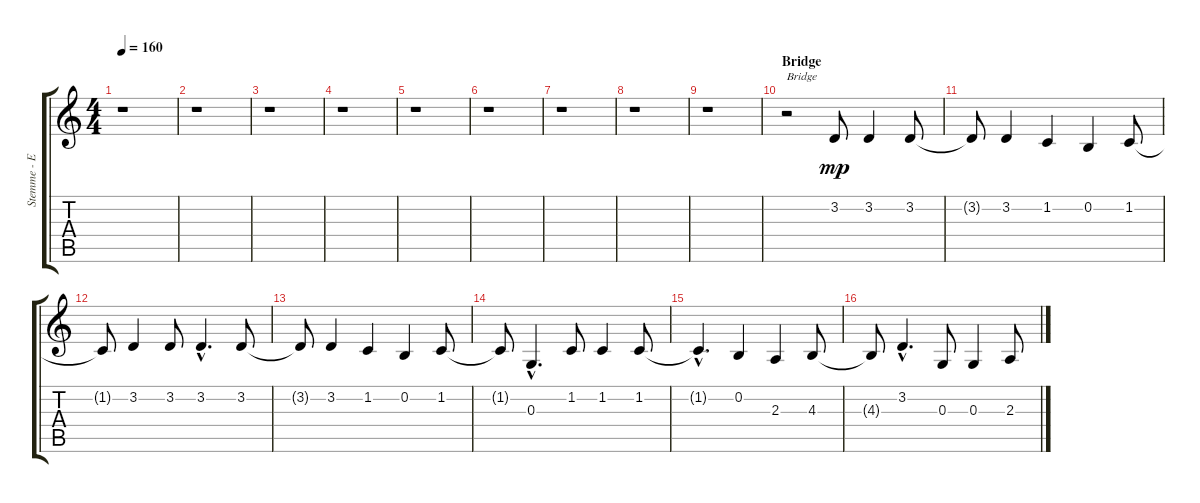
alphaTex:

\track ("Stemme - Egil" "Stemme - E") {instrument lead8bassandlead}
\staff {score tabs}
\tuning (E4 B3 G3 D3 A2 E2) {hide}
\ts (4 4)
\tempo 160
\clef g2
\ks c
r.1{dy f} |
r.1 |
r.1 |
r.1 |
r.1 |
r.1 |
r.1 |
r.1 |
r.1 |
\section ("" "Bridge")
r.2{txt "Bridge"} 3.2.8{dy mp} 3.2.4 3.2.8 |
3.2{t}.8 3.2.4 1.2.4 0.2.4 1.2.8 |
1.2{t}.8 3.2.4 3.2.8 3.2{hac}.4{d} 3.2.8 |
3.2{t}.8 3.2.4 1.2.4 0.2.4 1.2.8 |
1.2{t}.8 0.3{hac}.4{d} 1.2.8 1.2.4 1.2.8 |
1.2{hac t}.4{d} 0.2.4 2.3.4 4.3.8 |
4.3{t}.8 3.2{hac}.4{d} 0.3.8 0.3.4 2.3.8
